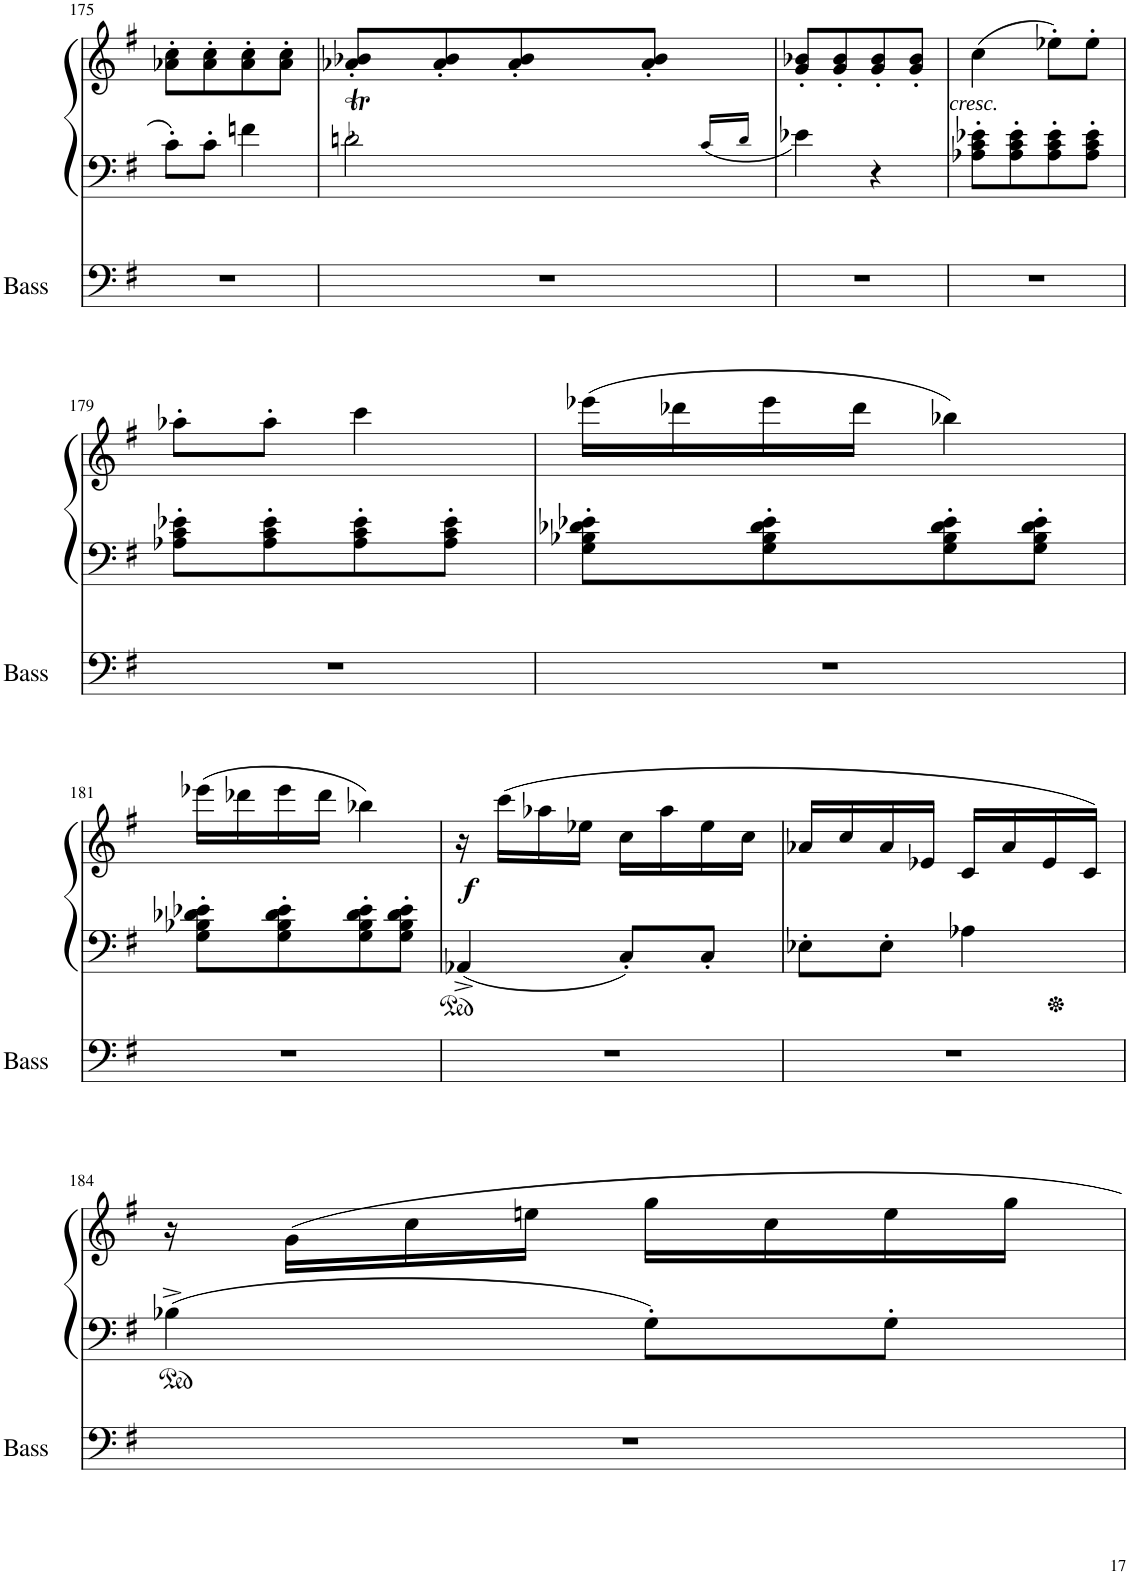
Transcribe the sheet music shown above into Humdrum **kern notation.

**kern	**kern	**kern	**dynam
*part2	*part1	*part1	*part1
*staff3	*staff2	*staff1	*staff1/2
*I"Acoustic Bass	*I"Piano	*	*
*I'Bass	*I'Pno	*	*
!!LO:PB:g=z
*clefF4	*clefF4	*clefG2	*
*Trd7c12	*	*	*
*k[f#]	*k[f#]	*k[f#]	*
*M2/4	*M2/4	*M2/4	*
=175	=175	=175	=175
2r	8c'\L	8a-X\' 8cc\'L	.
.	8c'\J	8a-\' 8cc\'	.
.	4fn\	8a-\' 8cc\'	.
.	.	8a-\' 8cc\'J	.
=176	=176	=176	=176
*	*^	*	*
2r	2dnT\	24ryy	8a-X/' 8b-X/'L	.
*	*	*Xtuplet	*	*
.	.	24e-X!	.	.
.	.	24d!	.	.
.	.	24e-!	8a-/' 8b-/'	.
.	.	24ryy	.	.
.	.	24e-!	.	.
.	.	28d!	8a-/' 8b-/'	.
.	.	28e-!	.	.
.	.	28d!	.	.
.	.	28e-!	.	.
.	.	.	8a-/' 8b-/'J	.
.	.	28d!	.	.
.	.	28c!/LL	.	.
.	.	28d!/JJ	.	.
*	*v	*v	*	*
=177	=177	=177	=177
2r	4e-X\	8g/' 8b-X/'L	.
.	.	8g/' 8b-/'	.
.	4r	8g/' 8b-/'	.
.	.	8g/' 8b-/'J	.
=178	=178	=178	=178
!	!	!	!LO:DY:b
2r	8A-X\' 8c\' 8e-X\'L	(4cc\	other-dynamics
.	8A-\' 8c\' 8e-\'	.	.
.	8A-\' 8c\' 8e-\'	8ee-X'\L)	.
.	8A-\' 8c\' 8e-\'J	8ee-'\J	.
!!LO:LB:g=z
=179	=179	=179	=179
2r	8A-X\' 8c\' 8e-X\'L	8aa-X'\L	.
.	8A-\' 8c\' 8e-\'	8aa-'\J	.
.	8A-\' 8c\' 8e-\'	4ccc\	.
.	8A-\' 8c\' 8e-\'J	.	.
=180	=180	=180	=180
2r	8G\' 8B-X\' 8d-X\' 8e-X\'L	(16eee-X\LL	.
.	.	16ddd-X\	.
.	8G\' 8B-\' 8d-\' 8e-\'	16eee-\	.
.	.	16ddd-\JJ	.
.	8G\' 8B-\' 8d-\' 8e-\'	4bb-X\)	.
.	8G\' 8B-\' 8d-\' 8e-\'J	.	.
!!LO:LB:g=z
=181	=181	=181	=181
2r	8G\' 8B-X\' 8d-X\' 8e-X\'L	(16eee-X\LL	.
.	.	16ddd-X\	.
.	8G\' 8B-\' 8d-\' 8e-\'	16eee-\	.
.	.	16ddd-\JJ	.
.	8G\' 8B-\' 8d-\' 8e-\'	4bb-X\)	.
.	8G\' 8B-\' 8d-\' 8e-\'J	.	.
=182	=182	=182	=182
!	!	!	!LO:DY:b
2r	4AA-X^/	16r	f
.	.	(16ccc\LL	.
.	.	16aa-X\	.
.	.	16ee-X\JJ	.
.	8C'/L	16cc\LL	.
.	.	16aa-\	.
.	8C'/J	16ee-\	.
.	.	16cc\JJ	.
=183	=183	=183	=183
2r	8E-X'\L	16a-X/LL	.
.	.	16cc/	.
.	8E-'\J	16a-/	.
.	.	16e-X/JJ	.
.	4A-X\	16c/LL	.
.	.	16a-/	.
.	.	16e-/	.
.	.	16c/JJ)	.
!!LO:LB:g=z
=184	=184	=184	=184
2r	4B-X^\	16r	.
.	.	16g\LL	.
.	.	16cc\	.
.	.	16een\JJ	.
.	8G'\L	16gg\LL	.
.	.	16cc\	.
.	8G'\J	16ee\	.
.	.	16gg\JJ	.
=	=	=	=
*-	*-	*-	*-
